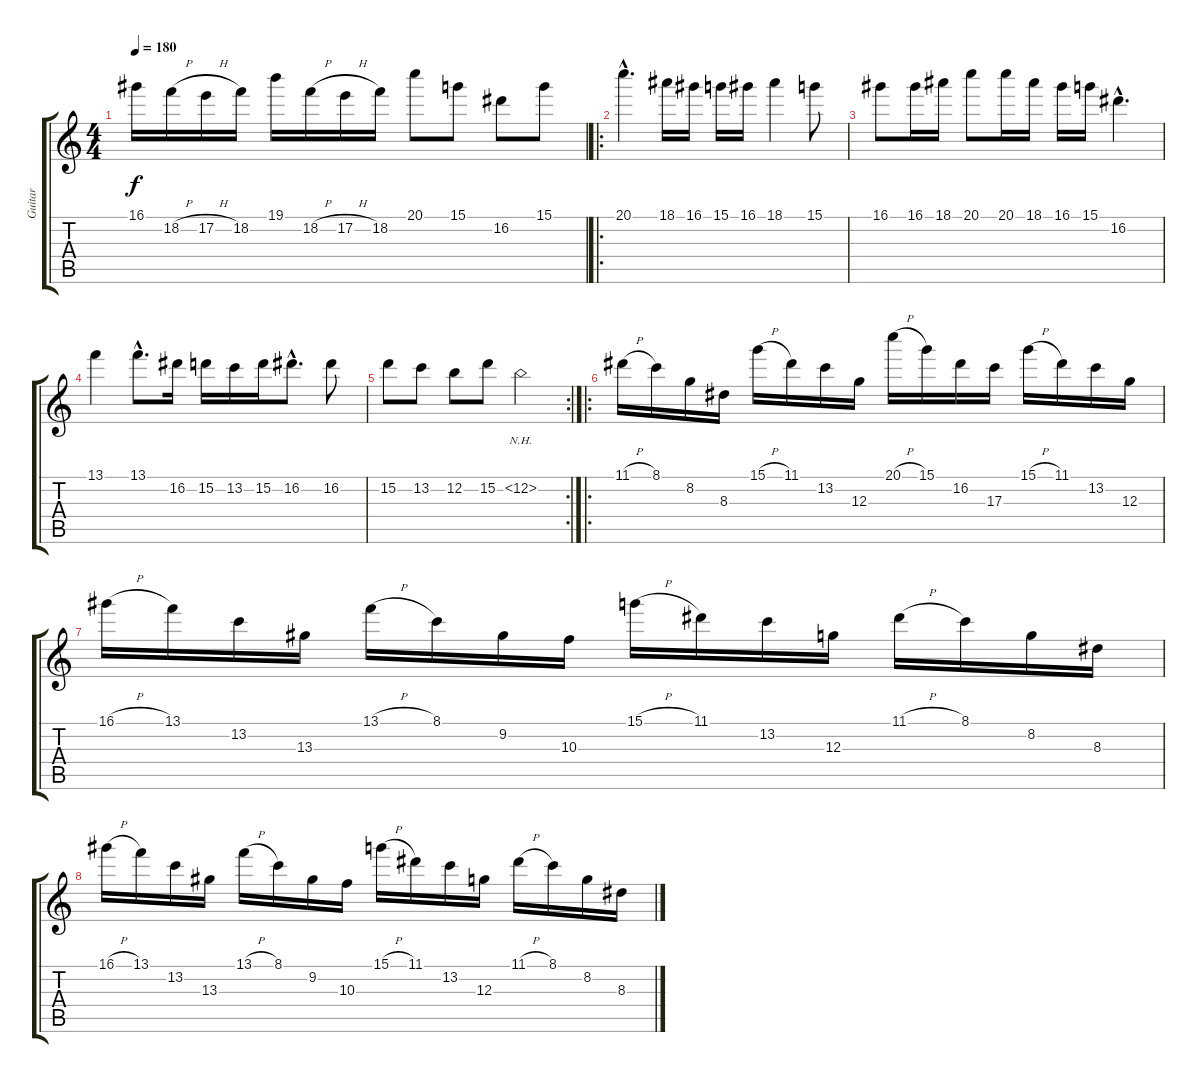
\track ("Guitar" "Guitar") {instrument distortionguitar}
\staff {score tabs}
\tuning (E4 B3 G3 D3 A2 E2) {hide}
\ts (4 4)
\tempo 180
\clef g2
\ks c
16.1.16{dy f} 18.2{h}.16 17.2{h}.16 18.2.16 19.1.16 18.2{h}.16 17.2{h}.16 18.2.16 20.1.8 15.1.8 16.2.8 15.1.8 |
\ro
20.1{hac}.4{d} 18.1.16 16.1.16 15.1.16 16.1.16 18.1.4 15.1.8 |
16.1.8 16.1.16 18.1.16 20.1.8 20.1.16 18.1.16 16.1.16 15.1.16 16.2{hac}.4{d} |
13.1.4 13.1{hac}.8{d} 16.2.16 15.2.16 13.2.16 15.2.16 16.2{hac}.8{d} 16.2.8 |
\rc 2
15.2.8 13.2.8 12.2.8 15.2.8 13.2{nh}.2 |
\ro
11.1{h}.16 8.1.16 8.2.16 8.3.16 15.1{h}.16 11.1.16 13.2.16 12.3.16 20.1{h}.16 15.1.16 16.2.16 17.3.16 15.1{h}.16 11.1.16 13.2.16 12.3.16 |
16.1{h}.16 13.1.16 13.2.16 13.3.16 13.1{h}.16 8.1.16 9.2.16 10.3.16 15.1{h}.16 11.1.16 13.2.16 12.3.16 11.1{h}.16 8.1.16 8.2.16 8.3.16 |
16.1{h}.16 13.1.16 13.2.16 13.3.16 13.1{h}.16 8.1.16 9.2.16 10.3.16 15.1{h}.16 11.1.16 13.2.16 12.3.16 11.1{h}.16 8.1.16 8.2.16 8.3.16
